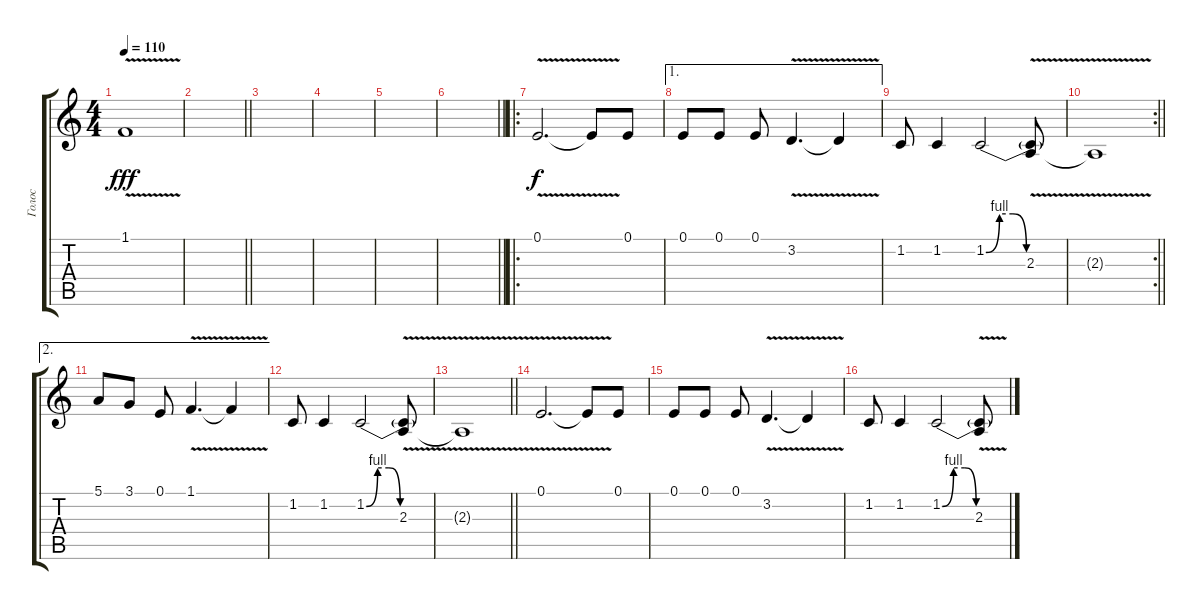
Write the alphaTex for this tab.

\track ("Голос" "Голос") {instrument flute}
\staff {score tabs}
\tuning (E4 B3 G3 D3 A2 E2) {hide}
\ts (4 4)
\tempo 110
\clef g2
\ks c
1.1{v t}.1{dy fff} |
\barLineRight lightlight
|
|
|
|
\barLineRight lightlight
|
\ro
0.1{v}.2{d dy f} 0.1{t}.8 0.1.8 |
\ae 1
0.1.8 0.1.8 0.1.8 3.2{v}.4{d} 3.2{t}.4 |
1.2.8 1.2.4 1.2{be (custom 0 0 10 4 20 4 30 0 60 0)}.2 (1.2{t} 2.3{v}).8 |
\rc 2
\barLineRight lightlight
2.3{t}.1 |
\ae 2
5.1.8 3.1.8 0.1.8 1.1{v}.4{d} 1.1{t}.4 |
1.2.8 1.2.4 1.2{be (custom 0 0 10 4 20 4 30 0 60 0)}.2 (1.2{t} 2.3{v}).8 |
\barLineRight lightlight
2.3{t}.1 |
0.1{v}.2{d} 0.1{t}.8 0.1.8 |
0.1.8 0.1.8 0.1.8 3.2{v}.4{d} 3.2{t}.4 |
1.2.8 1.2.4 1.2{be (custom 0 0 10 4 20 4 30 0 60 0)}.2 (1.2{t} 2.3{v}).8
